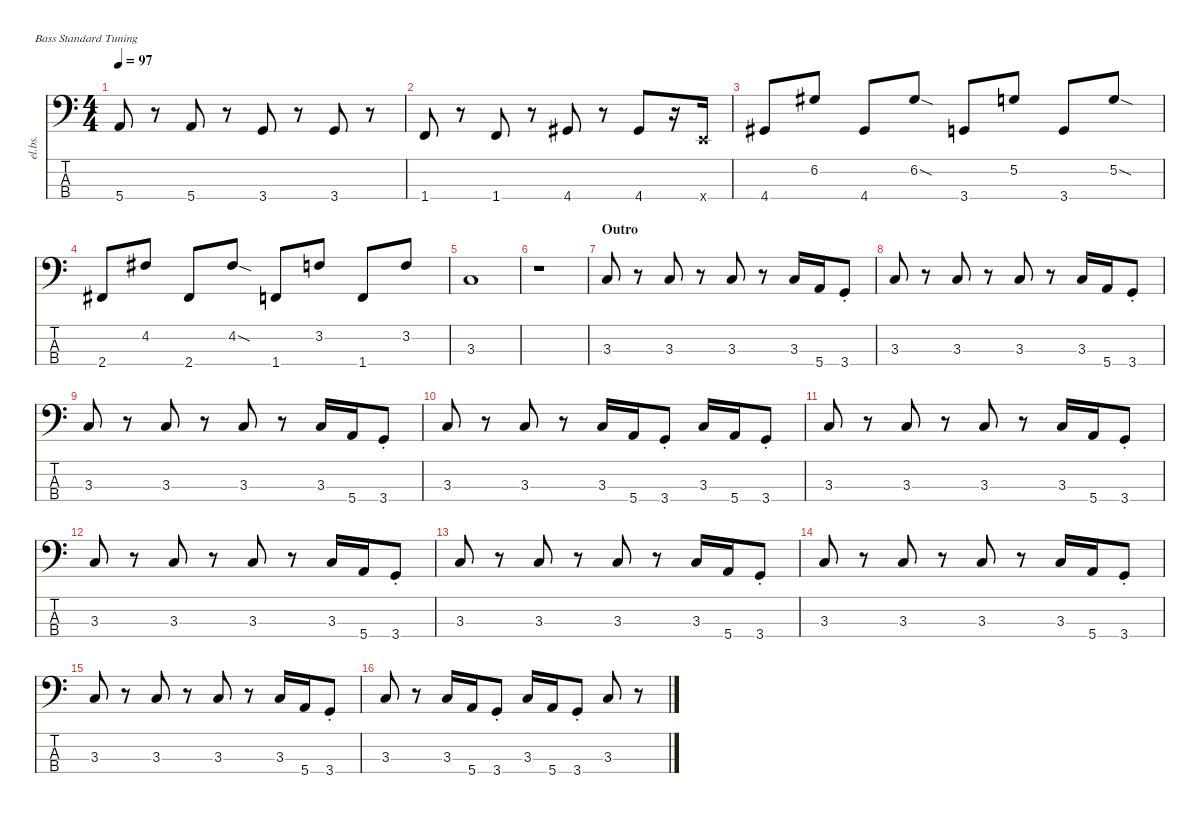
\defaultSystemsLayout 4
\hideDynamics
\bracketExtendMode nobrackets
\otherSystemsTrackNameOrientation horizontal
\track ("Electric Bass" "el.bs.") {instrument electricbassfinger}
\staff {score tabs}
\tuning (G2 D2 A1 E1)
\ts (4 4)
\tempo 97
\clef f4
\ks c
5.4.8{dy mf beam Up} r.8{beam Up} 5.4.8{beam Up} r.8{beam Up} 3.4.8{beam Up} r.8{beam Up} 3.4.8{beam Up} r.8{beam Up} |
1.4.8{beam Up} r.8{beam Up} 1.4.8{beam Up} r.8{beam Up} 4.4{acc #}.8{beam Up} r.8{beam Up} 4.4{acc #}.8{beam Up} r.16{beam Up} 0.4{x}.16{beam Up} |
4.4{acc #}.8{beam Up} 6.2{acc #}.8{beam Up} 4.4{acc #}.8{beam Up} 6.2{sod acc #}.8{beam Up} 3.4.8{beam Up} 5.2.8{beam Up} 3.4.8{beam Up} 5.2{sod}.8{beam Up} |
2.4{acc #}.8{beam Up} 4.2{acc #}.8{beam Up} 2.4{acc #}.8{beam Up} 4.2{sod acc #}.8{beam Up} 1.4.8{beam Up} 3.2.8{beam Up} 1.4.8{beam Up} 3.2.8{beam Up} |
3.3.1{beam Up} |
r.1{beam Down} |
\section ("" "Outro")
3.3.8{beam Up} r.8{beam Up} 3.3.8{beam Up} r.8{beam Up} 3.3.8{beam Up} r.8{beam Up} 3.3.16{beam Up} 5.4.16{beam Up} 3.4{st}.8{beam Up} |
3.3.8{beam Up} r.8{beam Up} 3.3.8{beam Up} r.8{beam Up} 3.3.8{beam Up} r.8{beam Up} 3.3.16{beam Up} 5.4.16{beam Up} 3.4{st}.8{beam Up} |
3.3.8{beam Up} r.8{beam Up} 3.3.8{beam Up} r.8{beam Up} 3.3.8{beam Up} r.8{beam Up} 3.3.16{beam Up} 5.4.16{beam Up} 3.4{st}.8{beam Up} |
3.3.8{beam Up} r.8{beam Up} 3.3.8{beam Up} r.8{beam Up} 3.3.16{beam Up} 5.4.16{beam Up} 3.4{st}.8{beam Up} 3.3.16{beam Up} 5.4.16{beam Up} 3.4{st}.8{beam Up} |
3.3.8{beam Up} r.8{beam Up} 3.3.8{beam Up} r.8{beam Up} 3.3.8{beam Up} r.8{beam Up} 3.3.16{beam Up} 5.4.16{beam Up} 3.4{st}.8{beam Up} |
3.3.8{beam Up} r.8{beam Up} 3.3.8{beam Up} r.8{beam Up} 3.3.8{beam Up} r.8{beam Up} 3.3.16{beam Up} 5.4.16{beam Up} 3.4{st}.8{beam Up} |
3.3.8{beam Up} r.8{beam Up} 3.3.8{beam Up} r.8{beam Up} 3.3.8{beam Up} r.8{beam Up} 3.3.16{beam Up} 5.4.16{beam Up} 3.4{st}.8{beam Up} |
3.3.8{beam Up} r.8{beam Up} 3.3.8{beam Up} r.8{beam Up} 3.3.8{beam Up} r.8{beam Up} 3.3.16{beam Up} 5.4.16{beam Up} 3.4{st}.8{beam Up} |
3.3.8{beam Up} r.8{beam Up} 3.3.8{beam Up} r.8{beam Up} 3.3.8{beam Up} r.8{beam Up} 3.3.16{beam Up} 5.4.16{beam Up} 3.4{st}.8{beam Up} |
3.3.8{beam Up} r.8{beam Up} 3.3.16{beam Up} 5.4.16{beam Up} 3.4{st}.8{beam Up} 3.3.16{beam Up} 5.4.16{beam Up} 3.4{st}.8{beam Up} 3.3.8{beam Up} r.8{beam Up}
